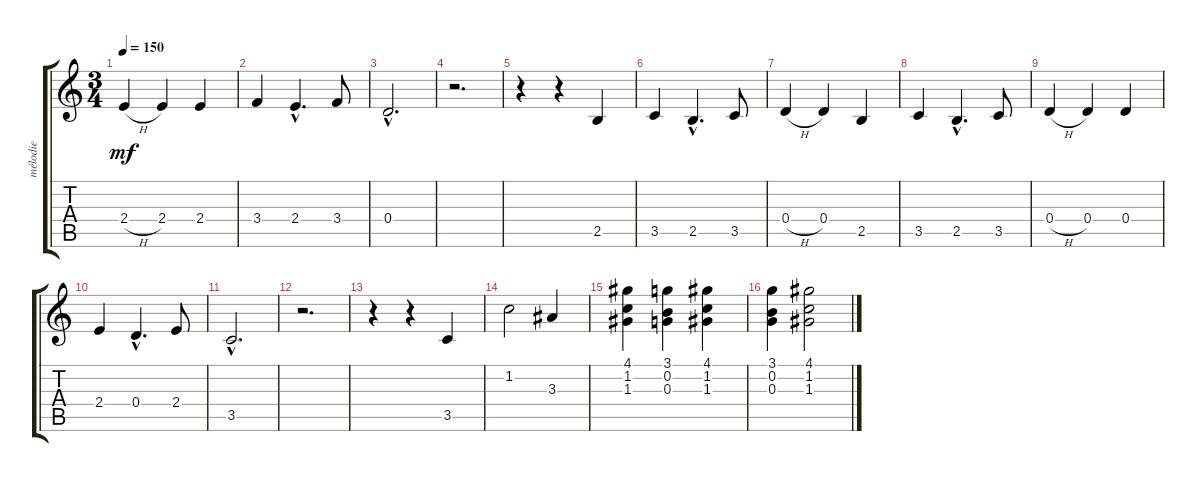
\track ("mélodie" "mélodie") {instrument acousticguitarnylon}
\staff {score tabs}
\tuning (E4 B3 G3 D3 A2 E2) {hide}
\ts (3 4)
\tempo 150
\clef g2
\ks c
2.4{h}.4{dy mf} 2.4.4 2.4.4 |
3.4.4 2.4{hac}.4{d} 3.4.8 |
0.4{hac}.2{d} |
r.2{d} |
r.4 r.4 2.5.4 |
3.5.4 2.5{hac}.4{d} 3.5.8 |
0.4{h}.4 0.4.4 2.5.4 |
3.5.4 2.5{hac}.4{d} 3.5.8 |
0.4{h}.4 0.4.4 0.4.4 |
2.4.4 0.4{hac}.4{d} 2.4.8 |
3.5{hac}.2{d} |
r.2{d} |
r.4 r.4 3.5.4 |
1.2.2 3.3.4 |
(4.1 1.2 1.3).4 (3.1 0.2 0.3).4 (4.1 1.2 1.3).4 |
(3.1 0.2 0.3).4 (4.1 1.2 1.3).2
